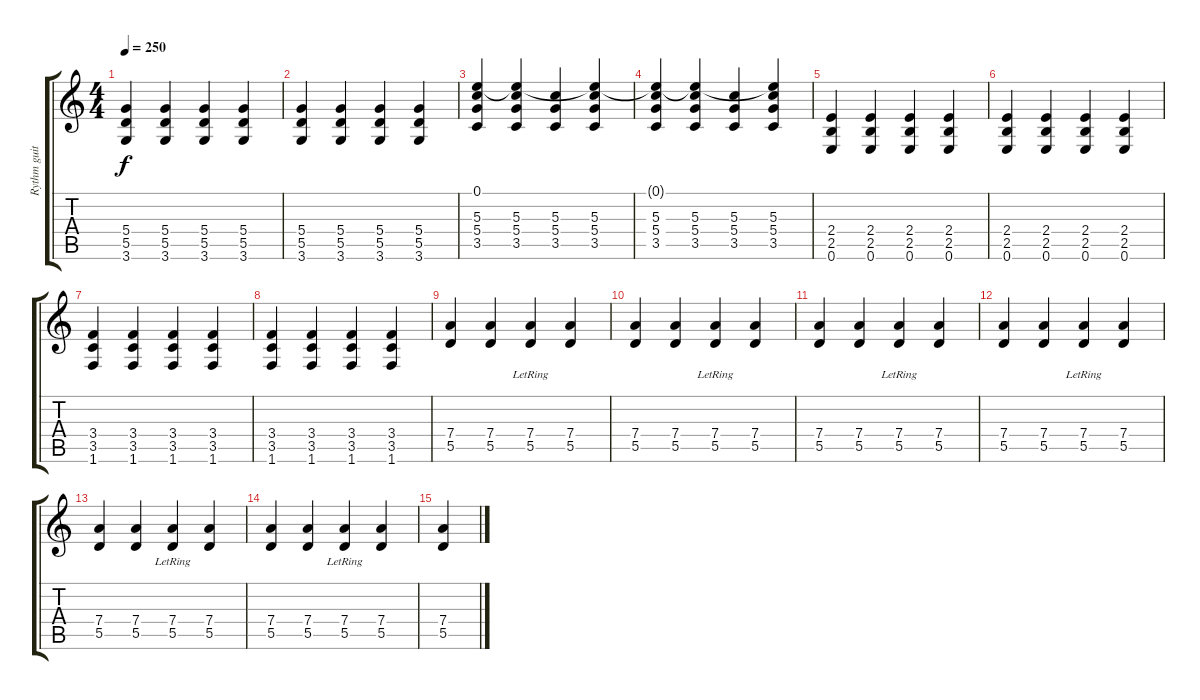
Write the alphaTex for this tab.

\track ("Rythm guitar" "Rythm guit") {instrument distortionguitar}
\staff {score tabs}
\tuning (E4 B3 G3 D3 A2 E2) {hide}
\ts (4 4)
\tempo 250
\clef g2
\ks c
(5.4 5.5 3.6).4{dy f} (5.4 5.5 3.6).4 (5.4 5.5 3.6).4 (5.4 5.5 3.6).4 |
(5.4 5.5 3.6).4 (5.4 5.5 3.6).4 (5.4 5.5 3.6).4 (5.4 5.5 3.6).4 |
(0.1 5.3 5.4 3.5).4 (0.1{t} 5.3 5.4 3.5).4 (5.3 5.4 3.5).4 (0.1{t} 5.3 5.4 3.5).4 |
(0.1{t} 5.3 5.4 3.5).4 (0.1{t} 5.3 5.4 3.5).4 (5.3 5.4 3.5).4 (0.1{t} 5.3 5.4 3.5).4 |
(2.4 2.5 0.6).4 (2.4 2.5 0.6).4 (2.4 2.5 0.6).4 (2.4 2.5 0.6).4 |
(2.4 2.5 0.6).4 (2.4 2.5 0.6).4 (2.4 2.5 0.6).4 (2.4 2.5 0.6).4 |
(3.4 3.5 1.6).4 (3.4 3.5 1.6).4 (3.4 3.5 1.6).4 (3.4 3.5 1.6).4 |
(3.4 3.5 1.6).4 (3.4 3.5 1.6).4 (3.4 3.5 1.6).4 (3.4 3.5 1.6).4 |
(7.4 5.5).4 (7.4 5.5).4 (7.4{lr} 5.5{lr}).4 (7.4 5.5).4 |
(7.4 5.5).4 (7.4 5.5).4 (7.4{lr} 5.5{lr}).4 (7.4 5.5).4 |
(7.4 5.5).4 (7.4 5.5).4 (7.4{lr} 5.5{lr}).4 (7.4 5.5).4 |
(7.4 5.5).4 (7.4 5.5).4 (7.4{lr} 5.5{lr}).4 (7.4 5.5).4 |
(7.4 5.5).4 (7.4 5.5).4 (7.4{lr} 5.5{lr}).4 (7.4 5.5).4 |
(7.4 5.5).4 (7.4 5.5).4 (7.4{lr} 5.5{lr}).4 (7.4 5.5).4 |
(7.4 5.5).4
